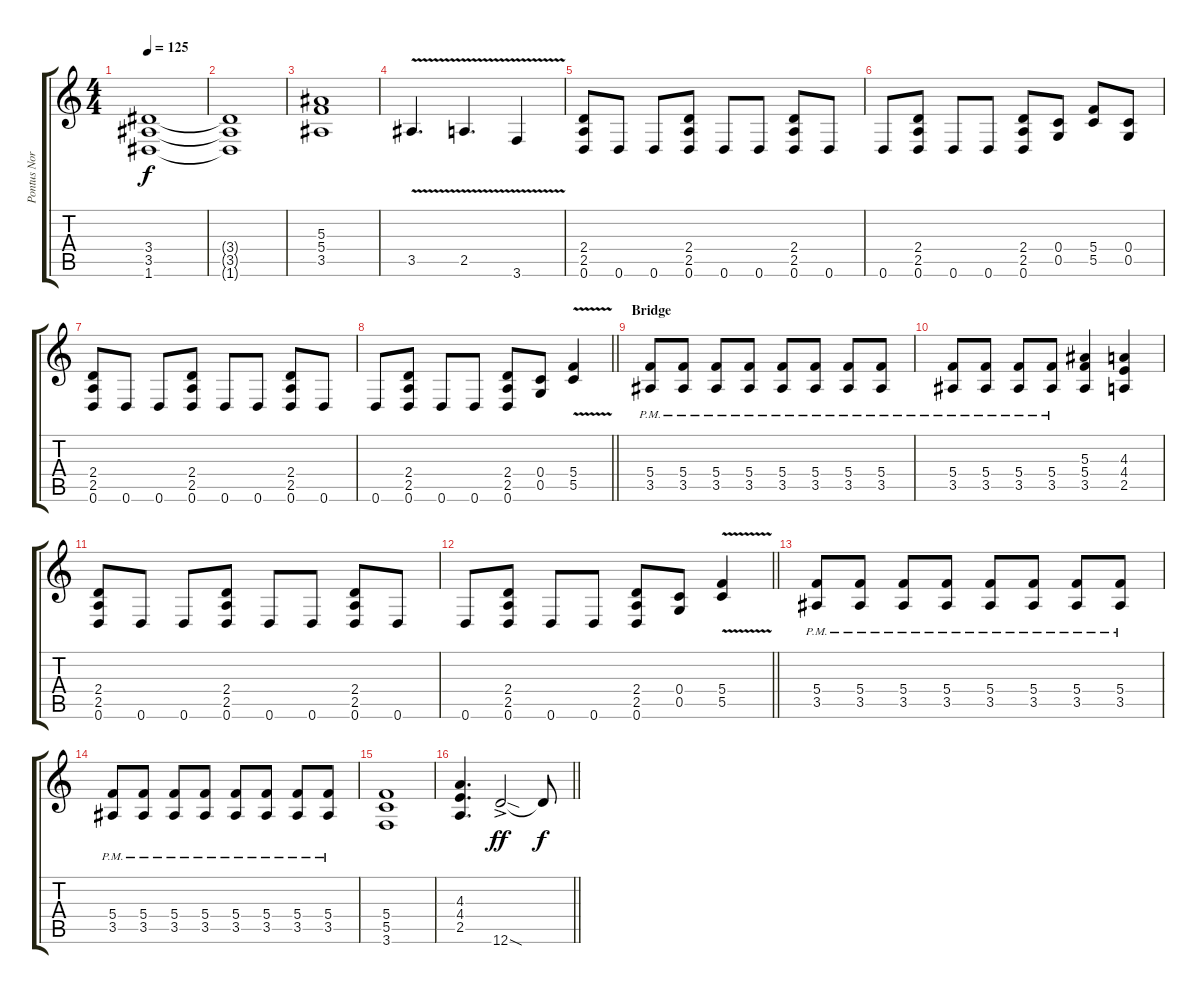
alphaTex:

\track ("Pontus Norgren" "Pontus Nor") {instrument distortionguitar}
\staff {score tabs}
\tuning (D4 A3 F3 C3 G2 D2) {hide}
\ts (4 4)
\tempo 125
\clef g2
\ks c
(3.4 3.5 1.6).1{dy f} |
(3.4{t} 3.5{t} 1.6{t}).1 |
(5.3 5.4 3.5).1 |
3.5{v}.4{d} 2.5{v}.4{d} 3.6{v}.4 |
(2.4 2.5 0.6).8 0.6.8 0.6.8 (2.4 2.5 0.6).8 0.6.8 0.6.8 (2.4 2.5 0.6).8 0.6.8 |
0.6.8 (2.4 2.5 0.6).8 0.6.8 0.6.8 (2.4 2.5 0.6).8 (0.4 0.5).8 (5.4 5.5).8 (0.4 0.5).8 |
(2.4 2.5 0.6).8 0.6.8 0.6.8 (2.4 2.5 0.6).8 0.6.8 0.6.8 (2.4 2.5 0.6).8 0.6.8 |
\barLineRight lightlight
0.6.8 (2.4 2.5 0.6).8 0.6.8 0.6.8 (2.4 2.5 0.6).8 (0.4 0.5).8 (5.4{v} 5.5{v}).4 |
\section ("" "Bridge")
(5.4{pm} 3.5).8 (5.4{pm} 3.5).8 (5.4{pm} 3.5).8 (5.4{pm} 3.5).8 (5.4{pm} 3.5).8 (5.4{pm} 3.5).8 (5.4{pm} 3.5).8 (5.4{pm} 3.5).8 |
(5.4{pm} 3.5).8 (5.4{pm} 3.5).8 (5.4{pm} 3.5).8 (5.4{pm} 3.5).8 (5.3 5.4 3.5).4 (4.3 4.4 2.5).4 |
(2.4 2.5 0.6).8 0.6.8 0.6.8 (2.4 2.5 0.6).8 0.6.8 0.6.8 (2.4 2.5 0.6).8 0.6.8 |
\barLineRight lightlight
0.6.8 (2.4 2.5 0.6).8 0.6.8 0.6.8 (2.4 2.5 0.6).8 (0.4 0.5).8 (5.4{v} 5.5{v}).4 |
(5.4{pm} 3.5).8 (5.4{pm} 3.5).8 (5.4{pm} 3.5).8 (5.4{pm} 3.5).8 (5.4{pm} 3.5).8 (5.4{pm} 3.5).8 (5.4{pm} 3.5).8 (5.4{pm} 3.5).8 |
(5.4{pm} 3.5).8 (5.4{pm} 3.5).8 (5.4{pm} 3.5).8 (5.4{pm} 3.5).8 (5.4{pm} 3.5).8 (5.4{pm} 3.5).8 (5.4{pm} 3.5).8 (5.4{pm} 3.5).8 |
(5.4 5.5 3.6).1 |
\barLineRight lightlight
(4.3 4.4 2.5).4{d} 12.6{sod ac}.2{dy ff} 12.6{t}.8{dy f}
